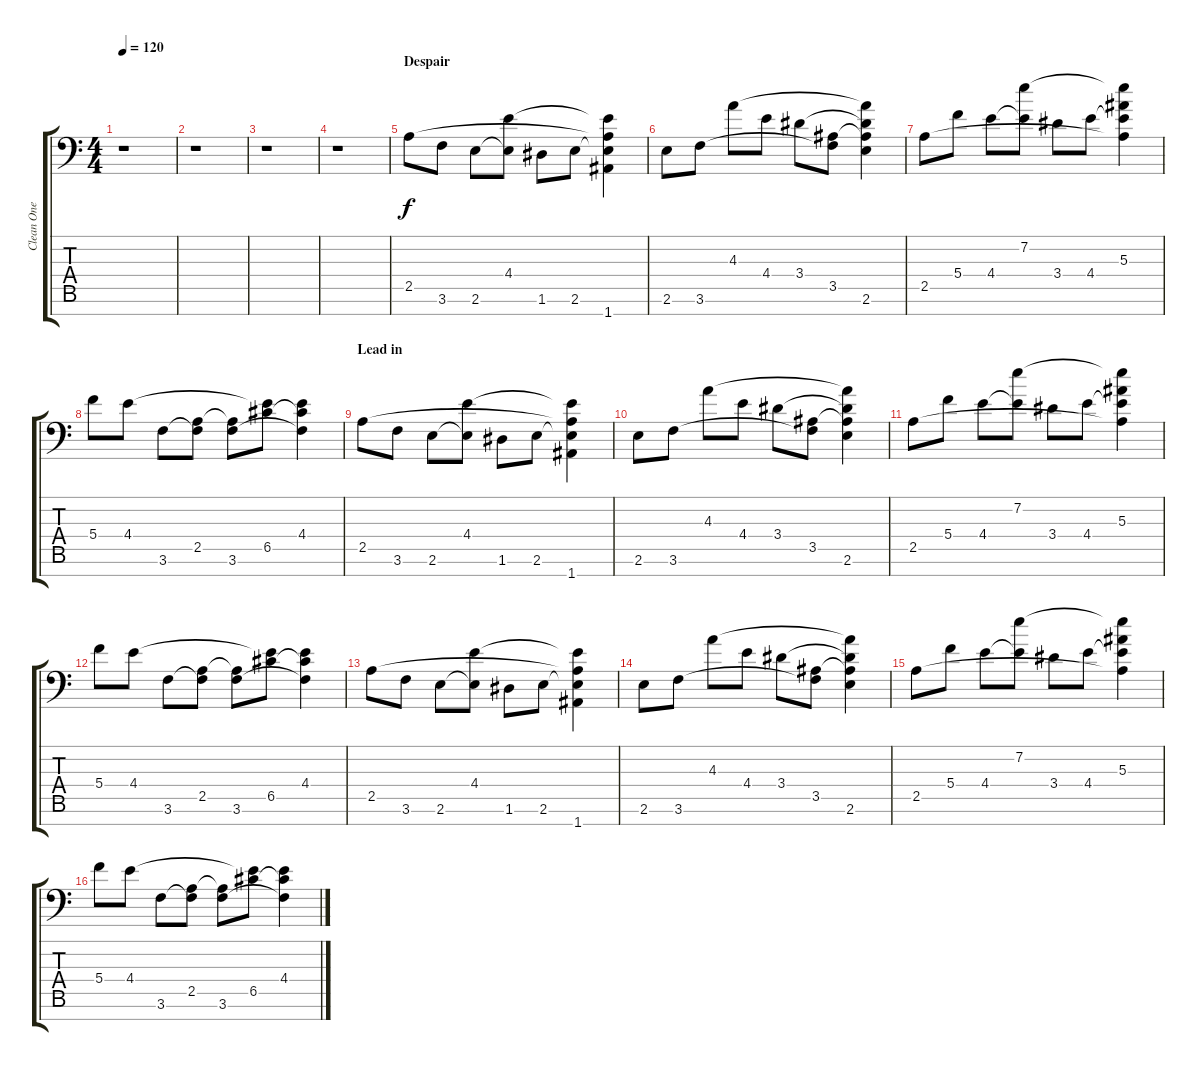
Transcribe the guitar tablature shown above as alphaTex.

\track ("Clean One" "Clean One") {instrument acousticguitarnylon}
\staff {score tabs}
\tuning (D4 A3 F3 C3 G2 D2 A1) {hide}
\ts (4 4)
\tempo 120
\clef f4
\ks c
r.1{dy f} |
r.1 |
r.1 |
r.1 |
\section ("" "Despair")
2.5.8 3.6.8 2.6.8 (4.4 2.6{t}).8 1.6.8 2.6.8 (4.4{t} 2.5{t} 2.6{t} 1.7).4 |
2.6.8 3.6.8 4.3.8 4.4.8 3.4.8 (3.5 3.6{t}).8 (4.3{t} 3.4{t} 3.5{t} 2.6).4 |
2.5.8 5.4.8 4.4.8 (7.2 4.4{t}).8 3.4.8 4.4.8 (7.2{t} 5.3 4.4{t} 2.5{t}).4 |
5.4.8 4.4.8 3.6.8 (2.5 3.6{t}).8 (2.5{t} 3.6).8 (4.4{t} 6.5).8 (4.4 6.5{t} 3.6{t}).4 |
\section ("" "Lead in")
2.5.8 3.6.8 2.6.8 (4.4 2.6{t}).8 1.6.8 2.6.8 (4.4{t} 2.5{t} 2.6{t} 1.7).4 |
2.6.8 3.6.8 4.3.8 4.4.8 3.4.8 (3.5 3.6{t}).8 (4.3{t} 3.4{t} 3.5{t} 2.6).4 |
2.5.8 5.4.8 4.4.8 (7.2 4.4{t}).8 3.4.8 4.4.8 (7.2{t} 5.3 4.4{t} 2.5{t}).4 |
5.4.8 4.4.8 3.6.8 (2.5 3.6{t}).8 (2.5{t} 3.6).8 (4.4{t} 6.5).8 (4.4 6.5{t} 3.6{t}).4 |
2.5.8 3.6.8 2.6.8 (4.4 2.6{t}).8 1.6.8 2.6.8 (4.4{t} 2.5{t} 2.6{t} 1.7).4 |
2.6.8 3.6.8 4.3.8 4.4.8 3.4.8 (3.5 3.6{t}).8 (4.3{t} 3.4{t} 3.5{t} 2.6).4 |
2.5.8 5.4.8 4.4.8 (7.2 4.4{t}).8 3.4.8 4.4.8 (7.2{t} 5.3 4.4{t} 2.5{t}).4 |
5.4.8 4.4.8 3.6.8 (2.5 3.6{t}).8 (2.5{t} 3.6).8 (4.4{t} 6.5).8 (4.4 6.5{t} 3.6{t}).4
